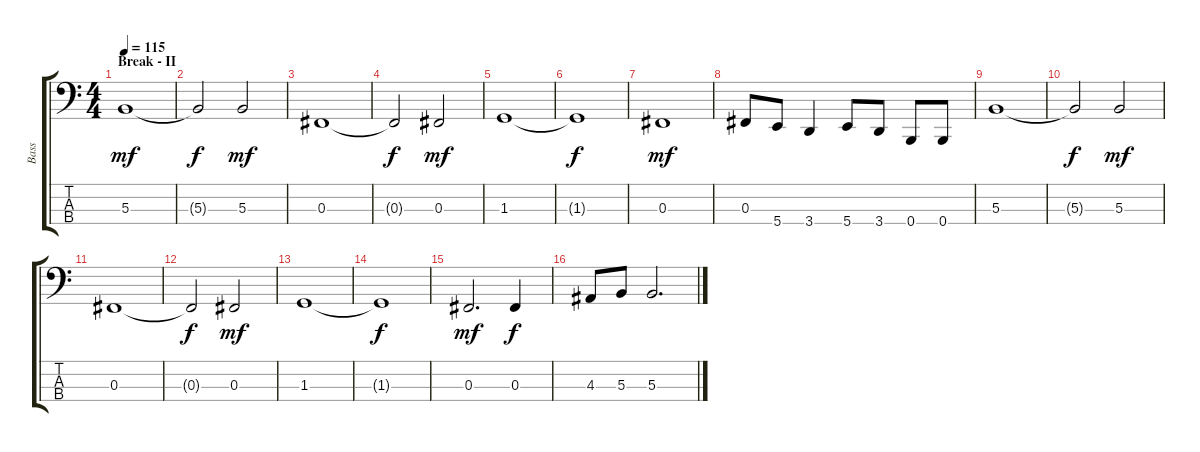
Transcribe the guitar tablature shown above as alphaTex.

\track ("Bass" "Bass") {instrument electricbasspick}
\staff {score tabs}
\tuning (E2 B1 Gb1 B0) {hide}
\ts (4 4)
\section ("" "Break - II")
\tempo 115
\clef f4
\ks c
5.3.1{dy mf} |
5.3{t}.2{dy f} 5.3.2{dy mf} |
0.3.1 |
0.3{t}.2{dy f} 0.3.2{dy mf} |
1.3.1 |
1.3{t}.1{dy f} |
0.3.1{dy mf} |
0.3.8 5.4.8 3.4.4 5.4.8 3.4.8 0.4.8 0.4.8 |
5.3.1 |
5.3{t}.2{dy f} 5.3.2{dy mf} |
0.3.1 |
0.3{t}.2{dy f} 0.3.2{dy mf} |
1.3.1 |
1.3{t}.1{dy f} |
0.3.2{d dy mf} 0.3.4{dy f} |
4.3.8 5.3.8 5.3.2{d}
